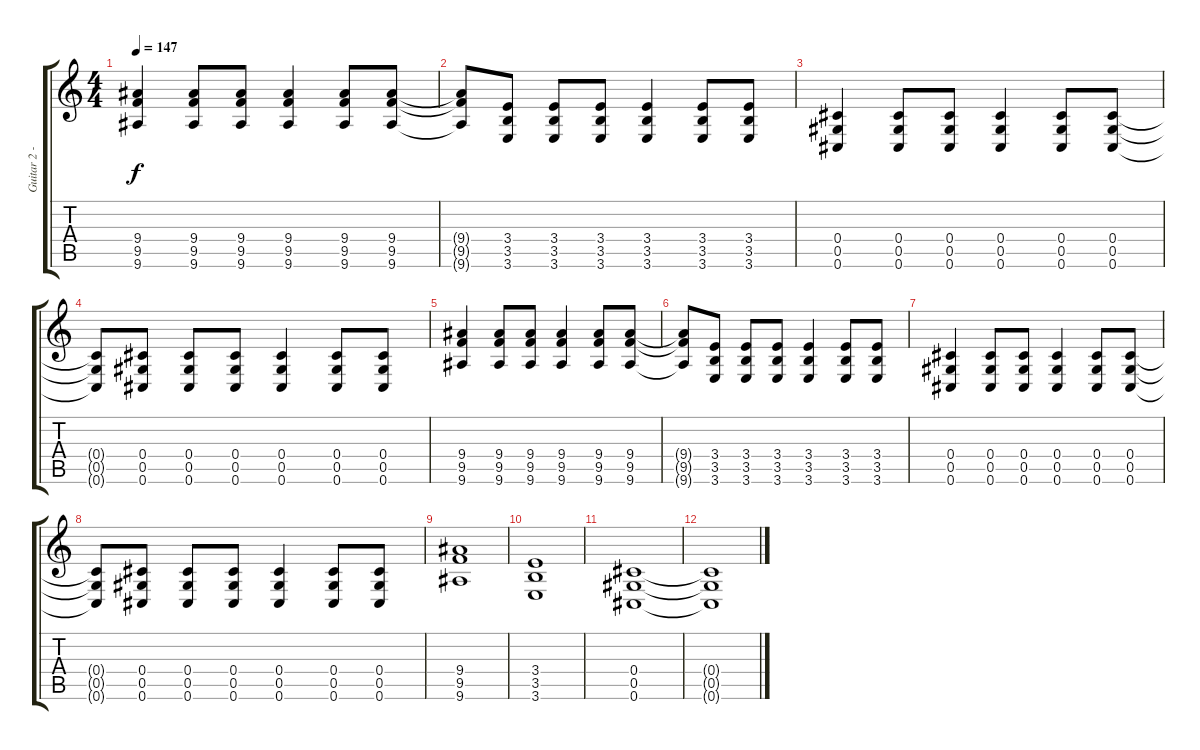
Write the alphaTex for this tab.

\track ("Guitar 2 - Wes Scantlin" "Guitar 2 -") {instrument overdrivenguitar}
\staff {score tabs}
\tuning (Eb4 Bb3 Gb3 Db3 Ab2 Db2) {hide}
\ts (4 4)
\tempo 147
\clef g2
\ks c
(9.4 9.5 9.6).4{dy f instrument distortionguitar} (9.4 9.5 9.6).8 (9.4 9.5 9.6).8 (9.4 9.5 9.6).4 (9.4 9.5 9.6).8 (9.4 9.5 9.6).8 |
(9.4{t} 9.5{t} 9.6{t}).8 (3.4 3.5 3.6).8 (3.4 3.5 3.6).8 (3.4 3.5 3.6).8 (3.4 3.5 3.6).4 (3.4 3.5 3.6).8 (3.4 3.5 3.6).8 |
(0.4 0.5 0.6).4 (0.4 0.5 0.6).8 (0.4 0.5 0.6).8 (0.4 0.5 0.6).4 (0.4 0.5 0.6).8 (0.4 0.5 0.6).8 |
(0.4{t} 0.5{t} 0.6{t}).8 (0.4 0.5 0.6).8 (0.4 0.5 0.6).8 (0.4 0.5 0.6).8 (0.4 0.5 0.6).4 (0.4 0.5 0.6).8 (0.4 0.5 0.6).8 |
(9.4 9.5 9.6).4 (9.4 9.5 9.6).8 (9.4 9.5 9.6).8 (9.4 9.5 9.6).4 (9.4 9.5 9.6).8 (9.4 9.5 9.6).8 |
(9.4{t} 9.5{t} 9.6{t}).8 (3.4 3.5 3.6).8 (3.4 3.5 3.6).8 (3.4 3.5 3.6).8 (3.4 3.5 3.6).4 (3.4 3.5 3.6).8 (3.4 3.5 3.6).8 |
(0.4 0.5 0.6).4 (0.4 0.5 0.6).8 (0.4 0.5 0.6).8 (0.4 0.5 0.6).4 (0.4 0.5 0.6).8 (0.4 0.5 0.6).8 |
(0.4{t} 0.5{t} 0.6{t}).8 (0.4 0.5 0.6).8 (0.4 0.5 0.6).8 (0.4 0.5 0.6).8 (0.4 0.5 0.6).4 (0.4 0.5 0.6).8 (0.4 0.5 0.6).8 |
(9.4 9.5 9.6).1 |
(3.4 3.5 3.6).1 |
(0.4 0.5 0.6).1 |
(0.4{t} 0.5{t} 0.6{t}).1
